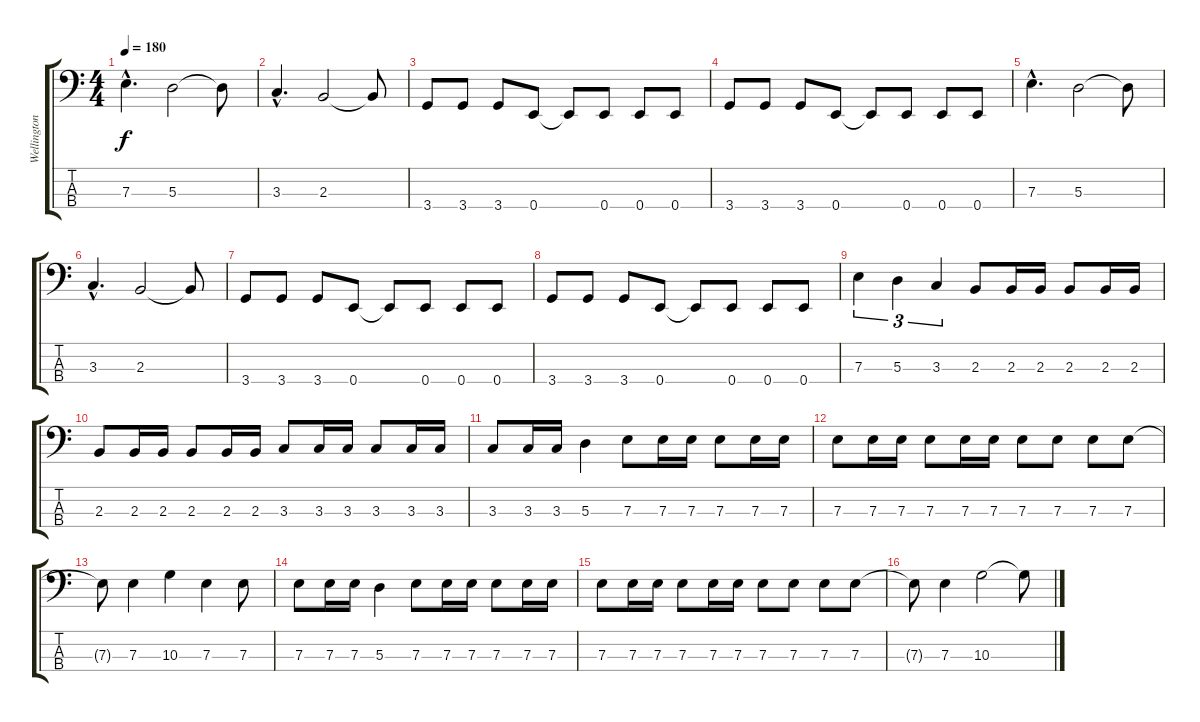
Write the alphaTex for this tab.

\track ("Wellington Veloso" "Wellington") {instrument electricbasspick}
\staff {score tabs}
\tuning (G2 D2 A1 E1) {hide}
\ts (4 4)
\tempo 180
\clef f4
\ks c
7.3{hac}.4{d dy f} 5.3.2 5.3{t}.8 |
3.3{hac}.4{d} 2.3.2 2.3{t}.8 |
3.4.8 3.4.8 3.4.8 0.4.8 0.4{t}.8 0.4.8 0.4.8 0.4.8 |
3.4.8 3.4.8 3.4.8 0.4.8 0.4{t}.8 0.4.8 0.4.8 0.4.8 |
7.3{hac}.4{d} 5.3.2 5.3{t}.8 |
3.3{hac}.4{d} 2.3.2 2.3{t}.8 |
3.4.8 3.4.8 3.4.8 0.4.8 0.4{t}.8 0.4.8 0.4.8 0.4.8 |
3.4.8 3.4.8 3.4.8 0.4.8 0.4{t}.8 0.4.8 0.4.8 0.4.8 |
7.3.4{tu (3 2)} 5.3.4{tu (3 2)} 3.3.4{tu (3 2)} 2.3.8 2.3.16 2.3.16 2.3.8 2.3.16 2.3.16 |
2.3.8 2.3.16 2.3.16 2.3.8 2.3.16 2.3.16 3.3.8 3.3.16 3.3.16 3.3.8 3.3.16 3.3.16 |
3.3.8 3.3.16 3.3.16 5.3.4 7.3.8 7.3.16 7.3.16 7.3.8 7.3.16 7.3.16 |
7.3.8 7.3.16 7.3.16 7.3.8 7.3.16 7.3.16 7.3.8 7.3.8 7.3.8 7.3.8 |
7.3{t}.8 7.3.4 10.3.4 7.3.4 7.3.8 |
7.3.8 7.3.16 7.3.16 5.3.4 7.3.8 7.3.16 7.3.16 7.3.8 7.3.16 7.3.16 |
7.3.8 7.3.16 7.3.16 7.3.8 7.3.16 7.3.16 7.3.8 7.3.8 7.3.8 7.3.8 |
7.3{t}.8 7.3.4 10.3.2 10.3{t}.8
